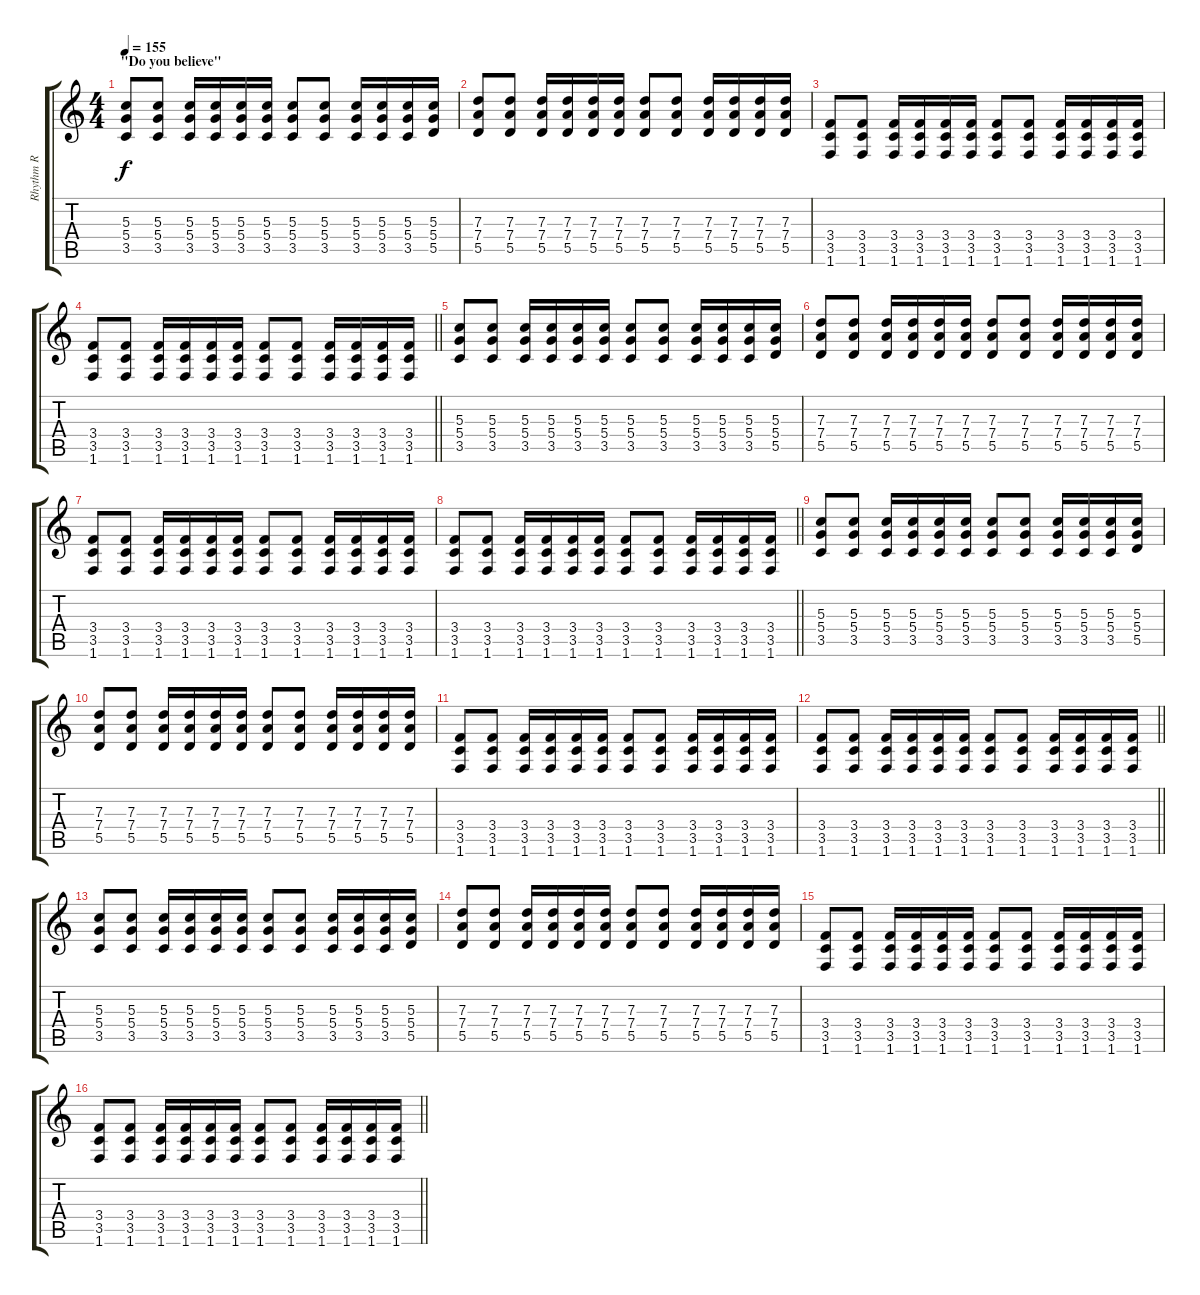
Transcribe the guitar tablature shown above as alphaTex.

\track ("Rhythm R" "Rhythm R") {instrument overdrivenguitar}
\staff {score tabs}
\tuning (E4 B3 G3 D3 A2 E2) {hide}
\ts (4 4)
\section ("" "\"Do you believe\"")
\tempo 155
\clef g2
\ks c
(5.3 5.4 3.5).8{dy f} (5.3 5.4 3.5).8 (5.3 5.4 3.5).16 (5.3 5.4 3.5).16 (5.3 5.4 3.5).16 (5.3 5.4 3.5).16 (5.3 5.4 3.5).8 (5.3 5.4 3.5).8 (5.3 5.4 3.5).16 (5.3 5.4 3.5).16 (5.3 5.4 3.5).16 (5.3 5.4 5.5).16 |
(7.3 7.4 5.5).8 (7.3 7.4 5.5).8 (7.3 7.4 5.5).16 (7.3 7.4 5.5).16 (7.3 7.4 5.5).16 (7.3 7.4 5.5).16 (7.3 7.4 5.5).8 (7.3 7.4 5.5).8 (7.3 7.4 5.5).16 (7.3 7.4 5.5).16 (7.3 7.4 5.5).16 (7.3 7.4 5.5).16 |
(3.4 3.5 1.6).8 (3.4 3.5 1.6).8 (3.4 3.5 1.6).16 (3.4 3.5 1.6).16 (3.4 3.5 1.6).16 (3.4 3.5 1.6).16 (3.4 3.5 1.6).8 (3.4 3.5 1.6).8 (3.4 3.5 1.6).16 (3.4 3.5 1.6).16 (3.4 3.5 1.6).16 (3.4 3.5 1.6).16 |
\barLineRight lightlight
(3.4 3.5 1.6).8 (3.4 3.5 1.6).8 (3.4 3.5 1.6).16 (3.4 3.5 1.6).16 (3.4 3.5 1.6).16 (3.4 3.5 1.6).16 (3.4 3.5 1.6).8 (3.4 3.5 1.6).8 (3.4 3.5 1.6).16 (3.4 3.5 1.6).16 (3.4 3.5 1.6).16 (3.4 3.5 1.6).16 |
(5.3 5.4 3.5).8 (5.3 5.4 3.5).8 (5.3 5.4 3.5).16 (5.3 5.4 3.5).16 (5.3 5.4 3.5).16 (5.3 5.4 3.5).16 (5.3 5.4 3.5).8 (5.3 5.4 3.5).8 (5.3 5.4 3.5).16 (5.3 5.4 3.5).16 (5.3 5.4 3.5).16 (5.3 5.4 5.5).16 |
(7.3 7.4 5.5).8 (7.3 7.4 5.5).8 (7.3 7.4 5.5).16 (7.3 7.4 5.5).16 (7.3 7.4 5.5).16 (7.3 7.4 5.5).16 (7.3 7.4 5.5).8 (7.3 7.4 5.5).8 (7.3 7.4 5.5).16 (7.3 7.4 5.5).16 (7.3 7.4 5.5).16 (7.3 7.4 5.5).16 |
(3.4 3.5 1.6).8 (3.4 3.5 1.6).8 (3.4 3.5 1.6).16 (3.4 3.5 1.6).16 (3.4 3.5 1.6).16 (3.4 3.5 1.6).16 (3.4 3.5 1.6).8 (3.4 3.5 1.6).8 (3.4 3.5 1.6).16 (3.4 3.5 1.6).16 (3.4 3.5 1.6).16 (3.4 3.5 1.6).16 |
\barLineRight lightlight
(3.4 3.5 1.6).8 (3.4 3.5 1.6).8 (3.4 3.5 1.6).16 (3.4 3.5 1.6).16 (3.4 3.5 1.6).16 (3.4 3.5 1.6).16 (3.4 3.5 1.6).8 (3.4 3.5 1.6).8 (3.4 3.5 1.6).16 (3.4 3.5 1.6).16 (3.4 3.5 1.6).16 (3.4 3.5 1.6).16 |
(5.3 5.4 3.5).8 (5.3 5.4 3.5).8 (5.3 5.4 3.5).16 (5.3 5.4 3.5).16 (5.3 5.4 3.5).16 (5.3 5.4 3.5).16 (5.3 5.4 3.5).8 (5.3 5.4 3.5).8 (5.3 5.4 3.5).16 (5.3 5.4 3.5).16 (5.3 5.4 3.5).16 (5.3 5.4 5.5).16 |
(7.3 7.4 5.5).8 (7.3 7.4 5.5).8 (7.3 7.4 5.5).16 (7.3 7.4 5.5).16 (7.3 7.4 5.5).16 (7.3 7.4 5.5).16 (7.3 7.4 5.5).8 (7.3 7.4 5.5).8 (7.3 7.4 5.5).16 (7.3 7.4 5.5).16 (7.3 7.4 5.5).16 (7.3 7.4 5.5).16 |
(3.4 3.5 1.6).8 (3.4 3.5 1.6).8 (3.4 3.5 1.6).16 (3.4 3.5 1.6).16 (3.4 3.5 1.6).16 (3.4 3.5 1.6).16 (3.4 3.5 1.6).8 (3.4 3.5 1.6).8 (3.4 3.5 1.6).16 (3.4 3.5 1.6).16 (3.4 3.5 1.6).16 (3.4 3.5 1.6).16 |
\barLineRight lightlight
(3.4 3.5 1.6).8 (3.4 3.5 1.6).8 (3.4 3.5 1.6).16 (3.4 3.5 1.6).16 (3.4 3.5 1.6).16 (3.4 3.5 1.6).16 (3.4 3.5 1.6).8 (3.4 3.5 1.6).8 (3.4 3.5 1.6).16 (3.4 3.5 1.6).16 (3.4 3.5 1.6).16 (3.4 3.5 1.6).16 |
(5.3 5.4 3.5).8 (5.3 5.4 3.5).8 (5.3 5.4 3.5).16 (5.3 5.4 3.5).16 (5.3 5.4 3.5).16 (5.3 5.4 3.5).16 (5.3 5.4 3.5).8 (5.3 5.4 3.5).8 (5.3 5.4 3.5).16 (5.3 5.4 3.5).16 (5.3 5.4 3.5).16 (5.3 5.4 5.5).16 |
(7.3 7.4 5.5).8 (7.3 7.4 5.5).8 (7.3 7.4 5.5).16 (7.3 7.4 5.5).16 (7.3 7.4 5.5).16 (7.3 7.4 5.5).16 (7.3 7.4 5.5).8 (7.3 7.4 5.5).8 (7.3 7.4 5.5).16 (7.3 7.4 5.5).16 (7.3 7.4 5.5).16 (7.3 7.4 5.5).16 |
(3.4 3.5 1.6).8 (3.4 3.5 1.6).8 (3.4 3.5 1.6).16 (3.4 3.5 1.6).16 (3.4 3.5 1.6).16 (3.4 3.5 1.6).16 (3.4 3.5 1.6).8 (3.4 3.5 1.6).8 (3.4 3.5 1.6).16 (3.4 3.5 1.6).16 (3.4 3.5 1.6).16 (3.4 3.5 1.6).16 |
\barLineRight lightlight
(3.4 3.5 1.6).8 (3.4 3.5 1.6).8 (3.4 3.5 1.6).16 (3.4 3.5 1.6).16 (3.4 3.5 1.6).16 (3.4 3.5 1.6).16 (3.4 3.5 1.6).8 (3.4 3.5 1.6).8 (3.4 3.5 1.6).16 (3.4 3.5 1.6).16 (3.4 3.5 1.6).16 (3.4 3.5 1.6).16
